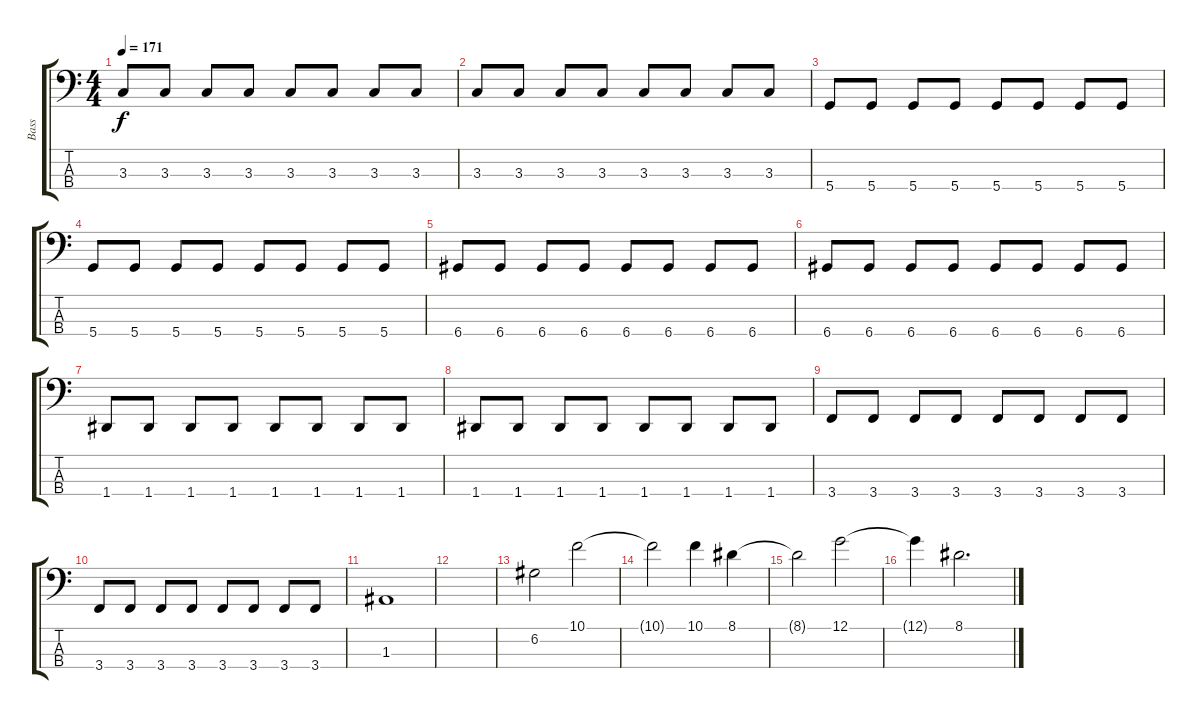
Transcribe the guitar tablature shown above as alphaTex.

\track ("Bass" "Bass") {instrument electricbassfinger}
\staff {score tabs}
\tuning (G2 D2 A1 D1) {hide}
\ts (4 4)
\tempo 171
\clef f4
\ks c
3.3.8{dy f} 3.3.8 3.3.8 3.3.8 3.3.8 3.3.8 3.3.8 3.3.8 |
3.3.8 3.3.8 3.3.8 3.3.8 3.3.8 3.3.8 3.3.8 3.3.8 |
5.4.8 5.4.8 5.4.8 5.4.8 5.4.8 5.4.8 5.4.8 5.4.8 |
5.4.8 5.4.8 5.4.8 5.4.8 5.4.8 5.4.8 5.4.8 5.4.8 |
6.4.8 6.4.8 6.4.8 6.4.8 6.4.8 6.4.8 6.4.8 6.4.8 |
6.4.8 6.4.8 6.4.8 6.4.8 6.4.8 6.4.8 6.4.8 6.4.8 |
1.4.8 1.4.8 1.4.8 1.4.8 1.4.8 1.4.8 1.4.8 1.4.8 |
1.4.8 1.4.8 1.4.8 1.4.8 1.4.8 1.4.8 1.4.8 1.4.8 |
3.4.8 3.4.8 3.4.8 3.4.8 3.4.8 3.4.8 3.4.8 3.4.8 |
3.4.8 3.4.8 3.4.8 3.4.8 3.4.8 3.4.8 3.4.8 3.4.8 |
1.3.1 |
|
6.2.2 10.1.2 |
10.1{t}.2 10.1.4 8.1.4 |
8.1{t}.2 12.1.2 |
12.1{t}.4 8.1.2{d}
